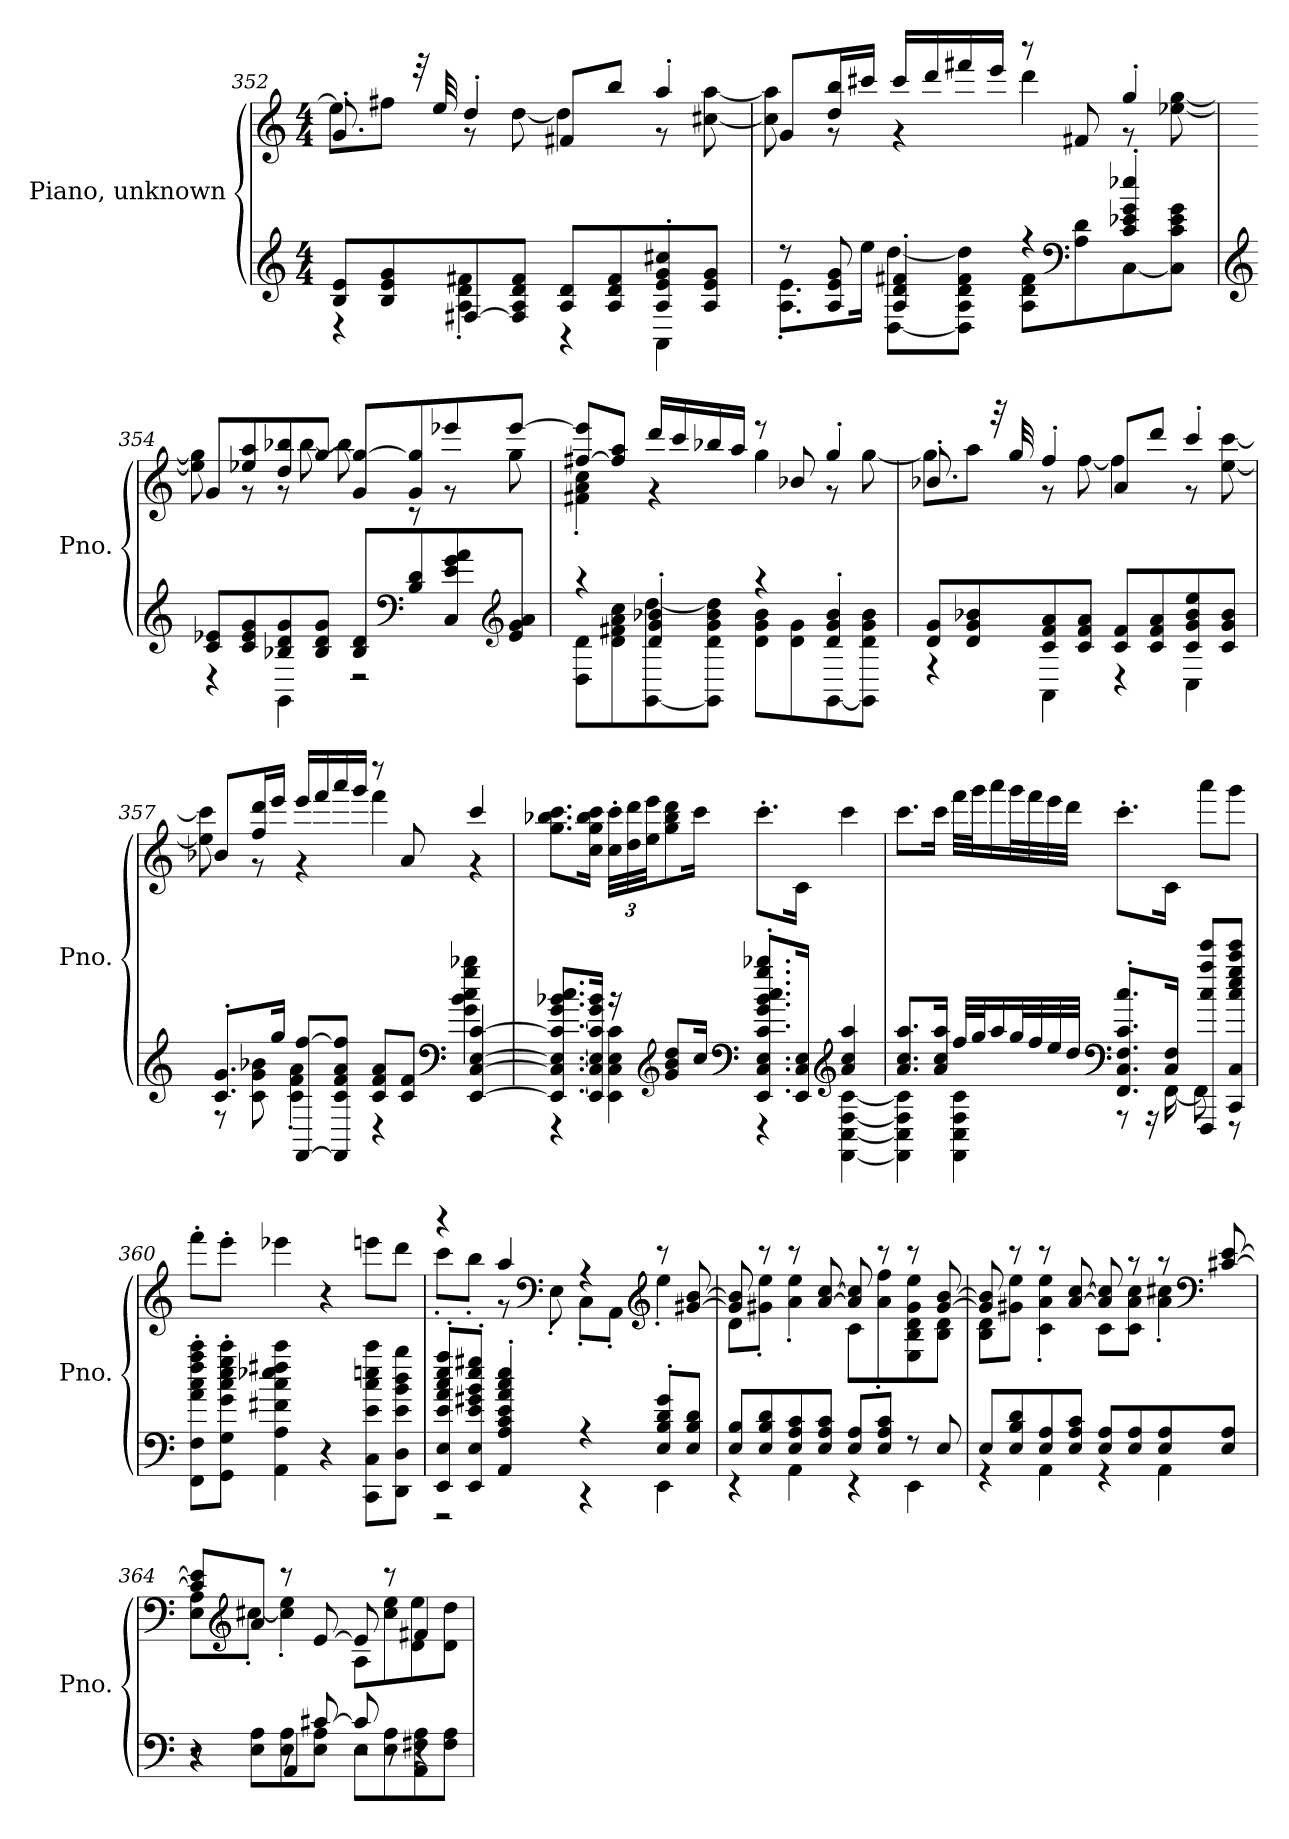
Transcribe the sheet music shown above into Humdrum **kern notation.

**kern	**kern
*part1	*part1
*staff2	*staff1
*I"Piano, unknown	*
*I'Pno.	*
!!LO:LB:g=z
*clefG2	*clefG2
*k[]	*k[]
*M4/4	*M4/4
=352	=352
*^	*^
8B/ 8e/L	4r	8.g'/	8ee\L]
8B/ 8e/ 8g/	.	.	8ff#X\J
.	.	32r	.
.	.	32ee/	.
[8F#X/	4A\' 4d\' 4f#X\'	4dd'/	8r
8F#/] 8A/ 8d/ 8f#/J	.	.	[8dd\
8A/ 8d/L	4r	8f#X/L	4dd\]
8A/ 8d/ 8f#/	.	8bb/J	.
8A/' 8e/' 8g/' 8cc#X/'	4AA\	4aa'/	8r
8A/ 8e/ 8g/J	.	.	[8cc#X\ [8aa\
=353	=353	=353	=353
8r	8.A\' 8.e\'L	8g/L	8cc#\] 8aa\]
8A/ 8e/ 8g/	.	16dd/ 16bb/L	8r
.	16ee\Jk	16ccc#X/JJ	.
4A/' 4d/' 4f#X/'	[8D\ [8dd\L	16ccc#/LL	4r
.	.	16ddd/	.
.	8D\] 8A\ 8d\ 8f#\ 8dd\]J	16fff#X/	.
.	.	16eee/JJ	.
4r	8A\ 8d\ 8f#\L	8r	4ddd\
*clefF4	*	*	*
.	8A\ 8d\	8f#X/	.
4c/' 4e-X/' 4g/' 4ee-X/'	[8C\	4gg'/	8r
.	8C\] 8c\ 8e-\ 8g\J	.	[8ee-X\ [8gg\
!!LO:PB:g=z	!!
=354	=354	=354	=354
*clefG2	*	*	*
8c/ 8e-X/L	4r	8g/L	8ee-\] 8gg\]
8c/ 8e-/ 8g/	.	8ee-X/ 8aa/	8r
8B-X/ 8d/ 8g/	4GG\	8dd/ 8bb-X/	8r
8B-/ 8d/ 8g/J	.	[8gg/J	[8bb-\
8B-/ 8d/L	2r	8g/ 8gg/_L	8bb-\]
*clefF4	*	*	*
8B-/ 8d/	.	8g/ 8gg/]	8r
8C/ 8e-/ 8g/ 8a/	.	8eee-X/	8r
*clefG2	*	*	*
8e-/ 8g/ 8a/J	.	[8eee-/J	8gg\
=355	=355	=355	=355
4r	8D\ 8d\L	[8ff#X/ 8eee-/]L	4f#X\' 4a\' 4cc\'
.	8d\ 8f#X\ 8a\ 8cc\	8ff#/] 8aa/J	.
4d/' 4g/' 4b-X/'	[8GG\ [8dd\	16ddd/LL	4r
.	.	16ccc/	.
.	8GG\] 8d\ 8g\ 8b-\ 8dd\]J	16bb-X/	.
.	.	16aa/JJ	.
4r	8d\ 8g\ 8b-\L	8r	4gg\
.	8d\ 8g\	8b-X/	.
4d/' 4g/' 4b-/'	[8GG\	4gg'/	8r
.	8GG\] 8d\ 8g\ 8b-\J	.	[8gg\
!!LO:LB:g=z	!!
=356	=356	=356	=356
8d/ 8g/L	4r	8.b-X'/	8gg\L]
8d/ 8g/ 8b-X/	.	.	8aa\J
.	.	32r	.
.	.	32gg/	.
8c/ 8f/ 8a/	4AA\	4ff'/	8r
8c/ 8f/ 8a/J	.	.	[8ff\
8c/ 8f/L	4r	8a/L	4ff\]
8c/ 8f/ 8a/	.	8ddd/J	.
8c/ 8g/ 8b-/ 8ee/	4C\	4ccc'/	8r
8c/ 8g/ 8b-/J	.	.	[8ee\ [8ccc\
=357	=357	=357	=357
8.c/' 8.g/'L	8r	8b-X/L	8ee\] 8ccc\]
.	8c\ 8g\ 8b-X\	16ff/ 16ddd/L	8r
16gg/Jk	.	16eee/JJ	.
[8FF/ [8ff/L	4c\' 4f\' 4a\'	16eee/LL	4r
.	.	16fff/	.
8FF/] 8c/ 8f/ 8a/ 8ff/]J	.	16aaa/	.
.	.	16ggg/JJ	.
8c/ 8f/ 8a/L	4r	8r	4fff\
8c/ 8f/J	.	8a/	.
*clefF4	*	*	*
[4EE/ [4C/ [4E/ [4c/	4g\ 4b-\ 4cc\ 4gg\ 4bb-X\	4ccc/	4r
*	*	*v	*v
!!LO:LB:g=z
=358	=358	=358
8.EE/_ 8.C/_ 8.E/_ 8.c/_ 8.g/ 8.b-X/ 8.cc/L	4r	8.gg\ 8.bb-X\ 8.ccc\L
16EE/] 16C/] 16E/] 16c/] 16g/ 16b-/Jk	.	16cc\ 16gg\ 16bb-\ 16ccc\Jk
*	*	*Xbrackettup
16r	4EE\ 4C\ 4E\ 4c\	48cc\' 48ccc\'LLL
.	.	48dd\ 48ddd\
.	.	48ee\ 48eee\JJ
*clefG2	*	*
8g/ 8b-/ 8dd/L	.	8gg\ 8bb-\ 8ddd\
16cc/Jk	.	16ccc\Jk
*clefF4	*	*
8.EE/' 8.C/' 8.E/' 8.c/' 8.g/' 8.b-/' 8.cc/' 8.gg/' 8.bb-X/'L	4r	8.ccc'\L
16EE/ 16C/ 16E/Jk	.	16c\Jk
*clefG2	*	*
4a/ 4cc/ 4aa/	[4FF\ [4C\ [4F\ [4c\	4ccc\
=359	=359	=359
8.a/ 8.cc/ 8.aa/L	4FF\] 4C\] 4F\] 4c\]	8.ccc\L
16a/ 16cc/ 16aa/Jk	.	16ccc\Jk
32ff/LLL	4FF\ 4C\ 4F\ 4c\	32fff\LLL
32gg/J	.	32ggg\J
16aa/	.	16aaa\
32gg/L	.	32ggg\L
32ff/	.	32fff\
32ee/	.	32eee\
32dd/JJJ	.	32ddd\JJJ
*clefF4	*	*
8.FF/' 8.C/' 8.F/' 8.c/' 8.cc/'L	8r	8.ccc'\L
.	16r	.
16C/ 16F/Jk	[16FF\	16c\Jk
8FFF/ 8cc/ 8aa/ 8eee/L	8FF\]	8aaa\L
8CC/ 8C/ 8cc/ 8ee/ 8gg/ 8ccc/ 8eee/J	8r	8ggg\J
*v	*v	*
!!LO:LB:g=z
=360	=360
8FF\' 8F\' 8a\' 8cc\' 8ff\' 8aa\' 8ccc\'L	8fff'\L
8GG\' 8G\' 8g\' 8cc\' 8ee\' 8gg\' 8ccc\'J	8eee'\J
4AA\ 4A\ 4f#X\ 4cc\ 4ee-X\ 4ff#X\ 4ccc\	4eee-X\
4r	4r
8CC\ 8C\ 8e\ 8cc\ 8een\ 8ccc\L	8eeen\L
8DD\ 8D\ 8e\ 8b\ 8dd\ 8bb\J	8ddd\J
=361	=361
*^	*^
8EE/' 8E/' 8e/' 8a/' 8cc/' 8ee/' 8aa/'L	2r	4r	8ccc'\L
8EE/' 8E/' 8e/' 8g#X/' 8b/' 8ee/' 8gg#X/'J	.	.	8bb'\J
4AA/' 4A/' 4c/' 4e/' 4a/' 4cc/' 4ee/'	.	4aa/	8r
*	*	*clefF4	*
.	.	.	8E'\
4r	4r	4r	8C'\L
.	.	.	8AA'\J
*	*	*clefG2	*
8E/' 8B/' 8d/' 8g#/'L	4EE\	8r	4ee'\
8E/ 8B/ 8d/J	.	[8g#X/ [8b/	.
=362	=362	=362	=362
8E/ 8B/L	4r	8g#/] 8b/]	8d\L
8E/ 8B/ 8d/	.	8r	8g#X\' 8ee\'J
8E/ 8A/ 8c/	4AA\	8r	4a\' 4ee\'
8E/ 8A/ 8c/J	.	[8a/ [8cc/	.
8E/ 8A/L	4r	8a/] 8cc/]	8c\L
8E/ 8A/ 8c/J	.	8r	8a\' 8ff\'
8r	4EE\	8r	8E\ 8B\ 8d\ 8g#\ 8ee\
8E/	.	[8g#/ [8b/	8B\ 8d\J
!!LO:LB:g=z	!!
=363	=363	=363	=363
8E/L	4r	8g#/] 8b/]	8B\ 8d\L
8E/ 8B/ 8d/	.	8r	8g#X\ 8ee\J
8E/ 8A/	4AA\	8r	4c\' 4a\' 4ee\'
8E/ 8A/ 8c/J	.	[8a/ [8cc/	.
8E/ 8A/L	4r	8a/] 8cc/]	8c\L
8E/ 8A/	.	8r	8c\ 8a\ 8cc\J
8E/ 8A/	4AA\	8r	4a\' 4cc#X\'
*	*	*clefF4	*
8E/ 8A/J	.	[8c#X/ [8e/	.
=364	=364	=364	=364
*	*^	*	*
4r	8r	4r	8c#/] 8e/]L	8E\ 8A\L
*	*	*	*clefG2	*
.	8E\ 8A\L	.	8a/J	[8cc#X'\J
8r	8E\ 8A\	4AA/	8r	4cc#\]' 4ee\'
[8c#X/	8E\ 8A\J	.	[8e/	.
8c#/]	8E\L	2r	8e/]	8A\L
8r	8E\ 8A\	.	8r	8cc#\ 8ee\
4r	8AA\ 8F#X\ 8A\	.	4f#X/	8d\ 8ee\
.	8F#\ 8A\J	.	.	8d\ 8dd\J
*v	*v	*v	*	*
*	*v	*v
=	=
*-	*-
